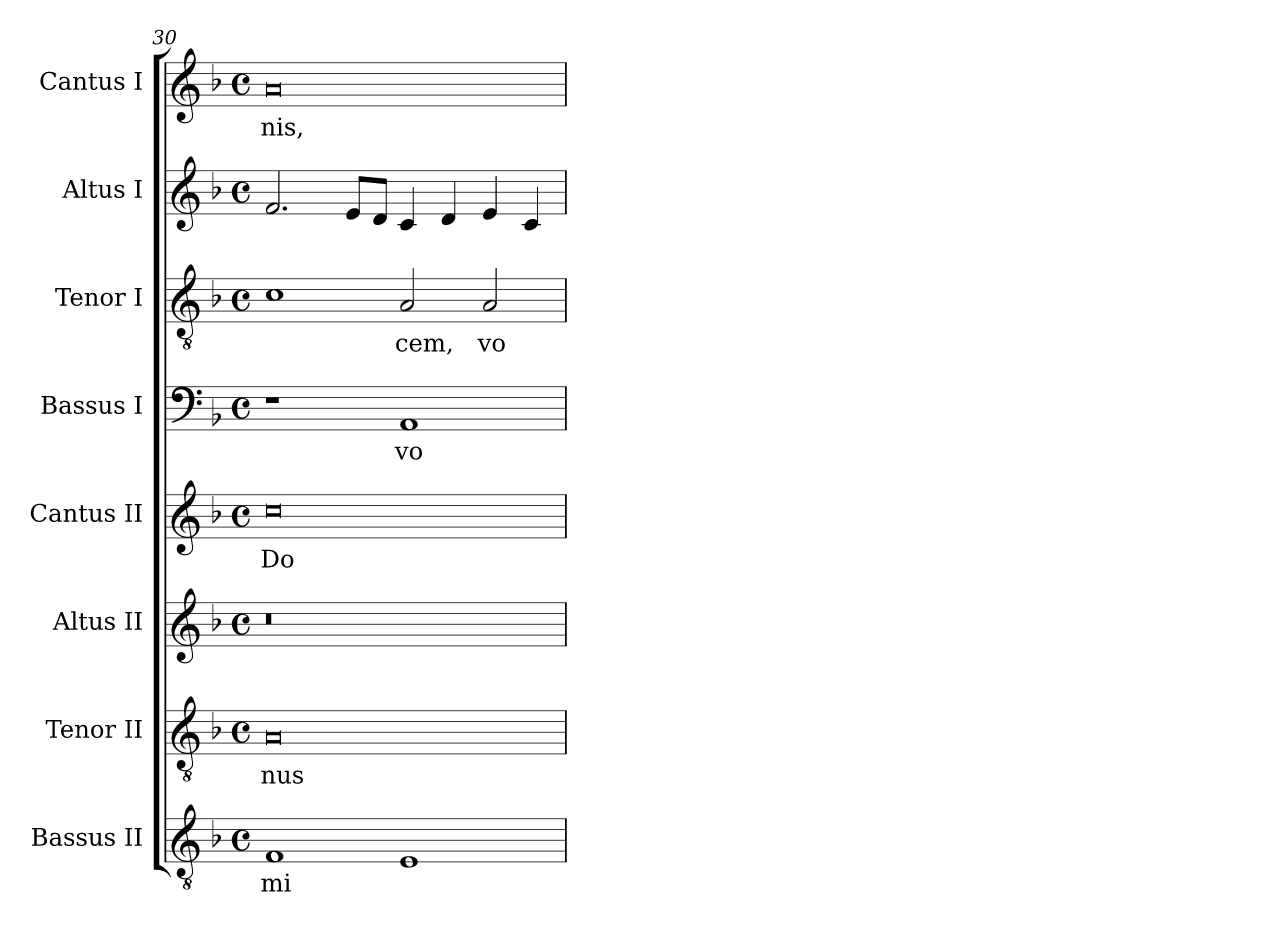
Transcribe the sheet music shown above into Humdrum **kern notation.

**kern	**text	**kern	**text	**kern	**kern	**text	**kern	**text	**kern	**text	**kern	**kern	**text
*part8	*part8	*part7	*part7	*part6	*part5	*part5	*part4	*part4	*part3	*part3	*part2	*part1	*part1
*staff8	*staff8	*staff7	*staff7	*staff6	*staff5	*staff5	*staff4	*staff4	*staff3	*staff3	*staff2	*staff1	*staff1
*I"Bassus II	*	*I"Tenor II	*	*I"Altus II	*I"Cantus II	*	*I"Bassus I	*	*I"Tenor I	*	*I"Altus I	*I"Cantus I	*
*clefGv2	*	*clefGv2	*	*clefG2	*clefG2	*	*clefF4	*	*clefGv2	*	*clefG2	*clefG2	*
*k[b-]	*	*k[b-]	*	*k[b-]	*k[b-]	*	*k[b-]	*	*k[b-]	*	*k[b-]	*k[b-]	*
*F:	*	*F:	*	*F:	*F:	*	*F:	*	*F:	*	*F:	*F:	*
*M4/4	*	*M4/4	*	*M4/4	*M4/4	*	*M4/4	*	*M4/4	*	*M4/4	*M4/4	*
*met(c)	*	*met(c)	*	*met(c)	*met(c)	*	*met(c)	*	*met(c)	*	*met(c)	*met(c)	*
=30	=30	=30	=30	=30	=30	=30	=30	=30	=30	=30	=30	=30	=30
!	!LO:LY:b:cj	!	!LO:LY:b:cj	!	!	!LO:LY:b:cj	!	!	!	!	!	!	!LO:LY:b:cj
1F	mi	0A	nus	0r	0cc	Do-	1r	.	1c	.	2.f/	0a	nis,
.	.	.	.	.	.	.	.	.	.	.	8e/L	.	.
.	.	.	.	.	.	.	.	.	.	.	8d/J	.	.
!	!	!	!	!	!	!	!	!LO:LY:b:cj	!	!LO:LY:b:cj	!	!	!
1E	.	.	.	.	.	.	1AA	vo-	2A/	-cem,	4c/	.	.
.	.	.	.	.	.	.	.	.	.	.	4d/	.	.
!	!	!	!	!	!	!	!	!	!	!LO:LY:b:cj	!	!	!
.	.	.	.	.	.	.	.	.	2A/	vo-	4e/	.	.
.	.	.	.	.	.	.	.	.	.	.	4c/	.	.
=	=	=	=	=	=	=	=	=	=	=	=	=	=
*-	*-	*-	*-	*-	*-	*-	*-	*-	*-	*-	*-	*-	*-
